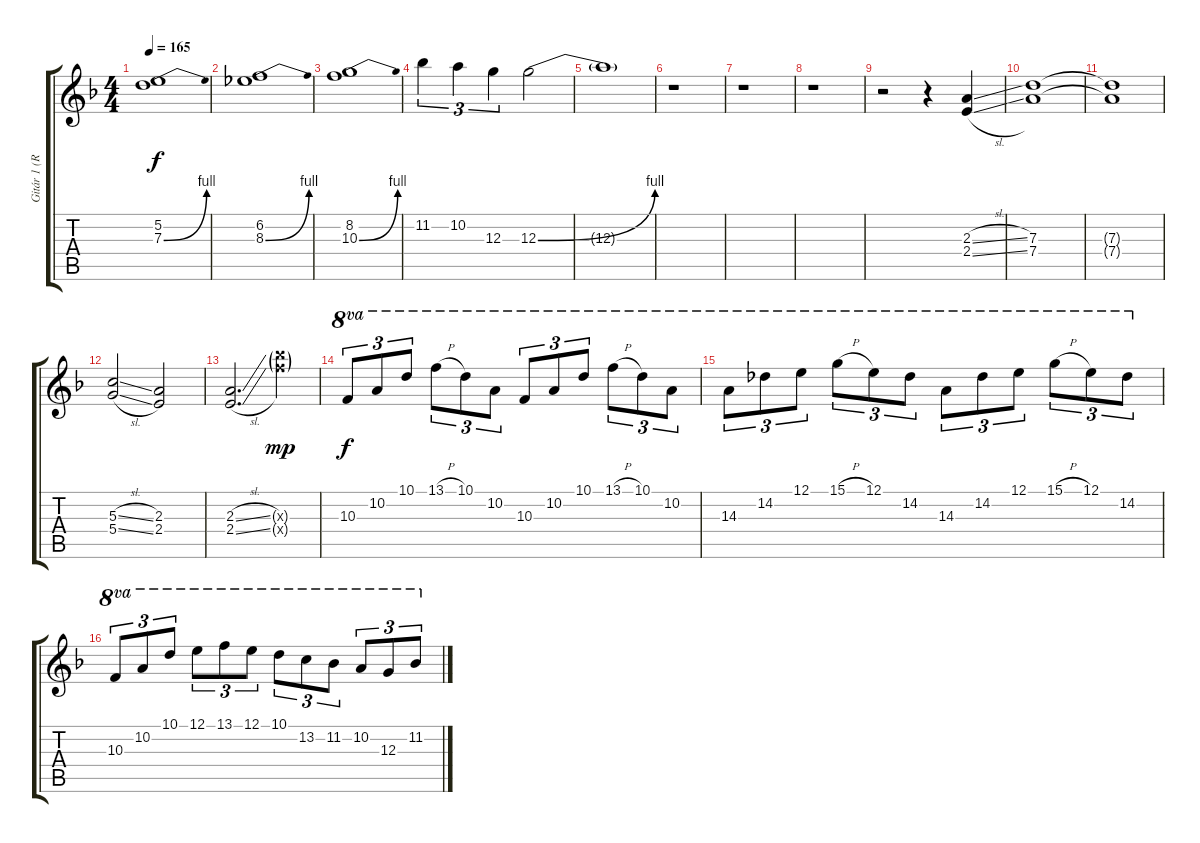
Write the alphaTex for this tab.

\track ("Gitár 1 (Ritchie Blackmore)" "Gitár 1 (R") {instrument distortionguitar}
\staff {score tabs}
\tuning (E4 B3 G3 D3 A2 E2) {hide}
\ts (4 4)
\tempo 165
\clef g2
\ks f
(5.2 7.3{be (bend 0 0 60 4)}).1{dy f} |
(6.2 8.3{be (bend 0 0 60 4)}).1 |
(8.2 10.3{be (bend 0 0 60 4)}).1 |
11.2.4{tu (3 2)} 10.2.4{tu (3 2)} 12.3.4{tu (3 2)} 12.3{be (bend 0 0 60 4)}.2 |
12.3{t}.1 |
r.1 |
r.1 |
r.1 |
r.2 r.4 (2.3{sl} 2.4{sl}).4 |
(7.3 7.4).1 |
(7.3{t} 7.4{t}).1 |
(5.3{sl} 5.4{sl}).2 (2.3 2.4).2 |
(2.3{sl} 2.4{sl}).2{d} (15.3{g x} 15.4{g x}).4{dy mp} |
10.3.8{tu (3 2) ot 8va dy f} 10.2.8{tu (3 2) ot 8va} 10.1.8{tu (3 2) ot 8va} 13.1{h}.8{tu (3 2) ot 8va} 10.1.8{tu (3 2) ot 8va} 10.2.8{tu (3 2) ot 8va} 10.3.8{tu (3 2) ot 8va} 10.2.8{tu (3 2) ot 8va} 10.1.8{tu (3 2) ot 8va} 13.1{h}.8{tu (3 2) ot 8va} 10.1.8{tu (3 2) ot 8va} 10.2.8{tu (3 2) ot 8va} |
14.3.8{tu (3 2) ot 8va} 14.2.8{tu (3 2) ot 8va} 12.1.8{tu (3 2) ot 8va} 15.1{h}.8{tu (3 2) ot 8va} 12.1.8{tu (3 2) ot 8va} 14.2.8{tu (3 2) ot 8va} 14.3.8{tu (3 2) ot 8va} 14.2.8{tu (3 2) ot 8va} 12.1.8{tu (3 2) ot 8va} 15.1{h}.8{tu (3 2) ot 8va} 12.1.8{tu (3 2) ot 8va} 14.2.8{tu (3 2) ot 8va} |
10.3.8{tu (3 2) ot 8va} 10.2.8{tu (3 2) ot 8va} 10.1.8{tu (3 2) ot 8va} 12.1.8{tu (3 2) ot 8va} 13.1.8{tu (3 2) ot 8va} 12.1.8{tu (3 2) ot 8va} 10.1.8{tu (3 2) ot 8va} 13.2.8{tu (3 2) ot 8va} 11.2.8{tu (3 2) ot 8va} 10.2.8{tu (3 2) ot 8va} 12.3.8{tu (3 2) ot 8va} 11.2.8{tu (3 2) ot 8va}
